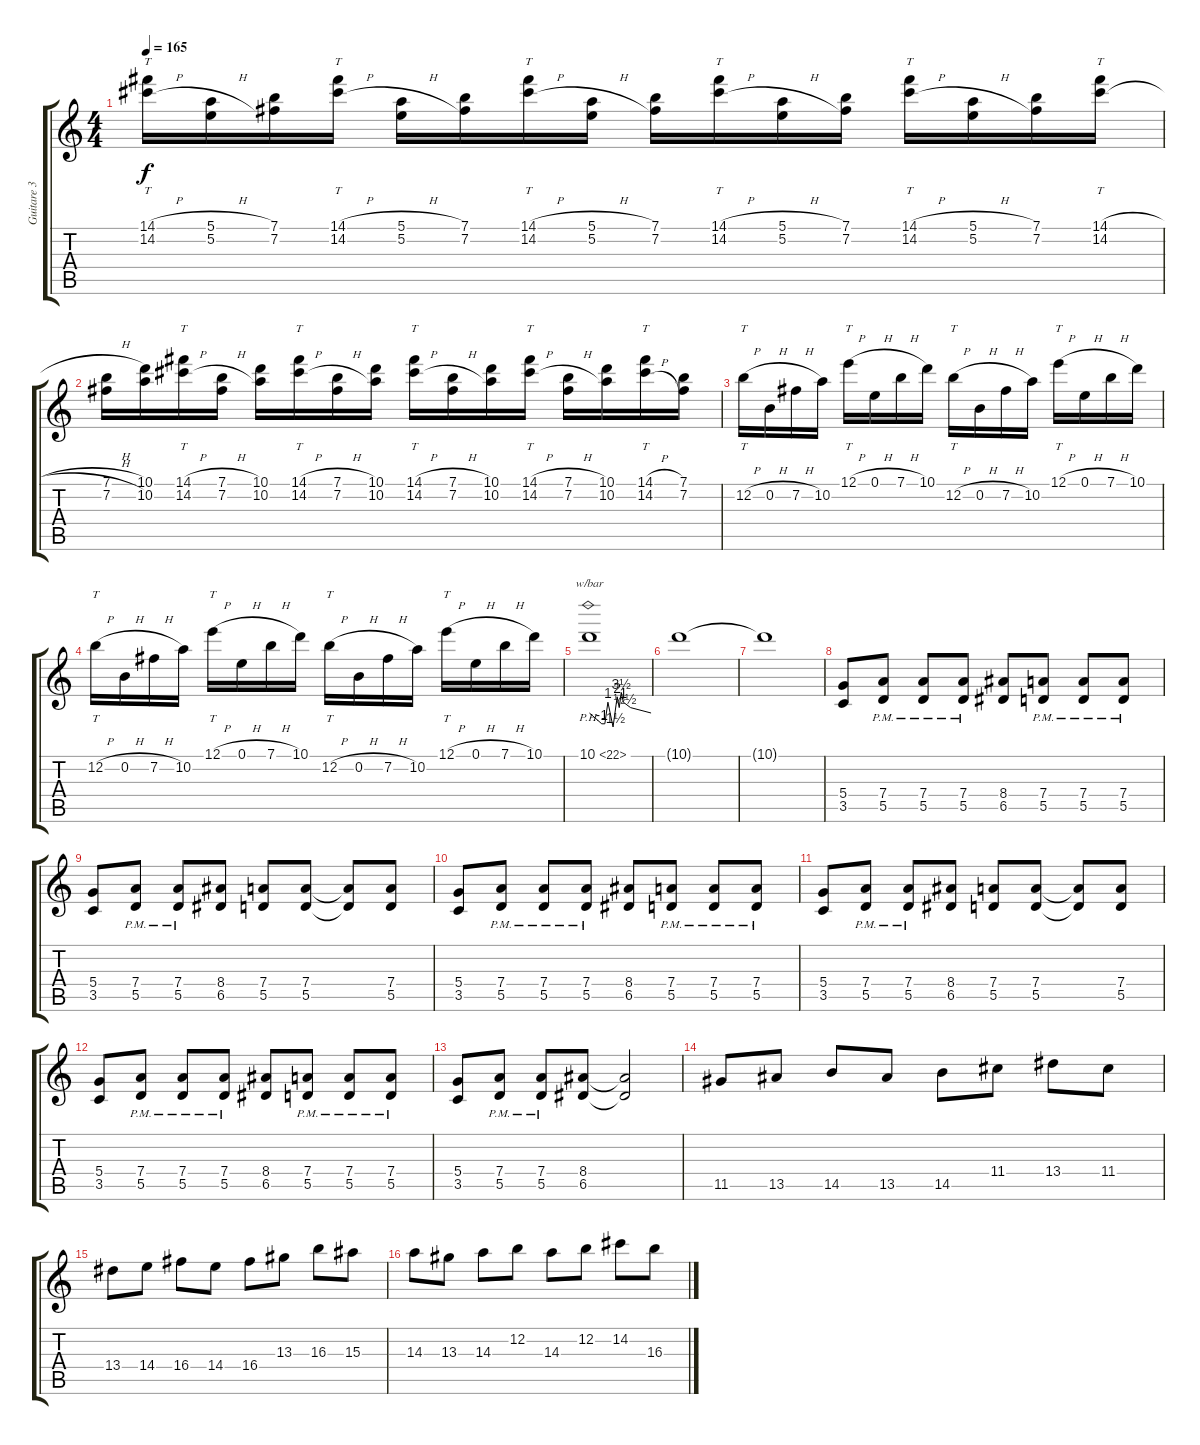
\track ("Guitare 3" "Guitare 3") {instrument overdrivenguitar}
\staff {score tabs}
\tuning (E4 B3 G3 D3 A2 E2) {hide}
\ts (4 4)
\tempo 165
\clef g2
\ks c
(14.1{h} 14.2{h}).16{tt dy f} (5.1{h} 5.2{h}).16 (7.1 7.2).16 (14.1{h} 14.2{h}).16{tt} (5.1{h} 5.2{h}).16 (7.1 7.2).16 (14.1{h} 14.2{h}).16{tt} (5.1{h} 5.2{h}).16 (7.1 7.2).16 (14.1{h} 14.2{h}).16{tt} (5.1{h} 5.2{h}).16 (7.1 7.2).16 (14.1{h} 14.2{h}).16{tt} (5.1{h} 5.2{h}).16 (7.1 7.2).16 (14.1{h} 14.2{h}).16{tt} |
(7.1{h} 7.2{h}).16 (10.1 10.2).16 (14.1{h} 14.2{h}).16{tt} (7.1{h} 7.2{h}).16 (10.1 10.2).16 (14.1{h} 14.2{h}).16{tt} (7.1{h} 7.2{h}).16 (10.1 10.2).16 (14.1{h} 14.2{h}).16{tt} (7.1{h} 7.2{h}).16 (10.1 10.2).16 (14.1{h} 14.2{h}).16{tt} (7.1{h} 7.2{h}).16 (10.1 10.2).16 (14.1{h} 14.2{h}).16{tt} (7.1 7.2).16 |
12.2{h}.16{tt} 0.2{h}.16 7.2{h}.16 10.2.16 12.1{h}.16{tt} 0.1{h}.16 7.1{h}.16 10.1.16 12.2{h}.16{tt} 0.2{h}.16 7.2{h}.16 10.2.16 12.1{h}.16{tt} 0.1{h}.16 7.1{h}.16 10.1.16 |
12.2{h}.16{tt} 0.2{h}.16 7.2{h}.16 10.2.16 12.1{h}.16{tt} 0.1{h}.16 7.1{h}.16 10.1.16 12.2{h}.16{tt} 0.2{h}.16 7.2{h}.16 10.2.16 12.1{h}.16{tt} 0.1{h}.16 7.1{h}.16 10.1.16 |
10.1{ph 12}.1{tbe (custom default 0 0 12 -4 15 -4 18 4 23 -6 27 8 29 2 31 14 33 4 40 2 60 0)} |
10.1{t}.1 |
10.1{t}.1 |
(5.4 3.5).8 (7.4{pm} 5.5{pm}).8 (7.4{pm} 5.5{pm}).8 (7.4{pm} 5.5{pm}).8 (8.4 6.5).8 (7.4{pm} 5.5{pm}).8 (7.4{pm} 5.5{pm}).8 (7.4{pm} 5.5{pm}).8 |
(5.4 3.5).8 (7.4{pm} 5.5{pm}).8 (7.4{pm} 5.5{pm}).8 (8.4 6.5).8 (7.4 5.5).8 (7.4 5.5).8 (7.4{t} 5.5{t}).8 (7.4 5.5).8 |
(5.4 3.5).8 (7.4{pm} 5.5{pm}).8 (7.4{pm} 5.5{pm}).8 (7.4{pm} 5.5{pm}).8 (8.4 6.5).8 (7.4{pm} 5.5{pm}).8 (7.4{pm} 5.5{pm}).8 (7.4{pm} 5.5{pm}).8 |
(5.4 3.5).8 (7.4{pm} 5.5{pm}).8 (7.4{pm} 5.5{pm}).8 (8.4 6.5).8 (7.4 5.5).8 (7.4 5.5).8 (7.4{t} 5.5{t}).8 (7.4 5.5).8 |
(5.4 3.5).8 (7.4{pm} 5.5{pm}).8 (7.4{pm} 5.5{pm}).8 (7.4{pm} 5.5{pm}).8 (8.4 6.5).8 (7.4{pm} 5.5{pm}).8 (7.4{pm} 5.5{pm}).8 (7.4{pm} 5.5{pm}).8 |
(5.4 3.5).8 (7.4{pm} 5.5{pm}).8 (7.4{pm} 5.5{pm}).8 (8.4 6.5).8 (8.4{t} 6.5{t}).2 |
11.5.8 13.5.8 14.5.8 13.5.8 14.5.8 11.4.8 13.4.8 11.4.8 |
13.4.8 14.4.8 16.4.8 14.4.8 16.4.8 13.3.8 16.3.8 15.3.8 |
14.3.8 13.3.8 14.3.8 12.2.8 14.3.8 12.2.8 14.2.8 16.3.8
